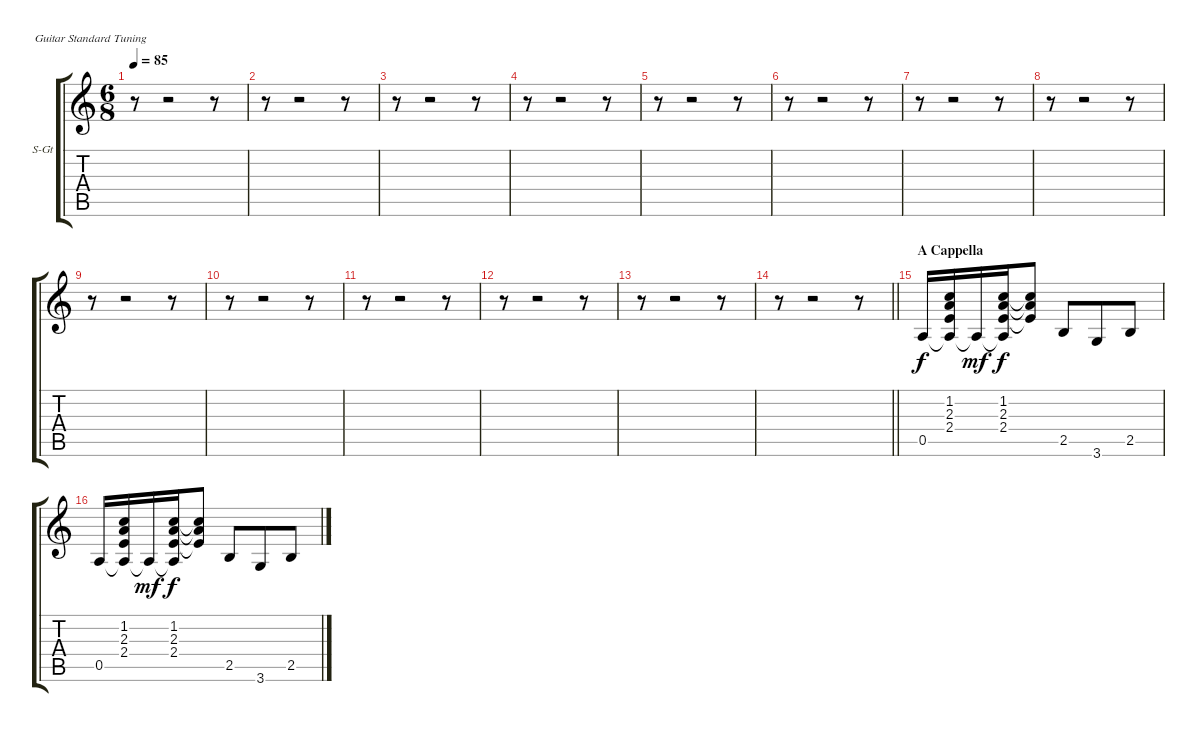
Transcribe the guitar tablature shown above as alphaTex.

\bracketExtendMode groupsimilarinstruments
\firstSystemTrackNameOrientation horizontal
\otherSystemsTrackNameOrientation horizontal
\track ("Acoustic Guitar" "S-Gt") {instrument acousticguitarsteel}
\staff {score tabs}
\tuning (E4 B3 G3 D3 A2 E2)
\ts (6 8)
\tempo 85
\clef g2
\ks c
r.8{dy f} r.2 r.8 |
r.8 r.2 r.8 |
r.8 r.2 r.8 |
r.8 r.2 r.8 |
r.8 r.2 r.8 |
r.8 r.2 r.8 |
r.8 r.2 r.8 |
r.8 r.2 r.8 |
r.8 r.2 r.8 |
r.8 r.2 r.8 |
r.8 r.2 r.8 |
r.8 r.2 r.8 |
r.8 r.2 r.8 |
\barLineRight lightlight
r.8 r.2 r.8 |
\section ("" "A Cappella")
0.5.16 (1.2 2.3 2.4 0.5{t}).16 0.5{t}.16{dy mf} (1.2 2.3 2.4 0.5{t}).16{dy f} (1.2{t} 2.3{t} 2.4{t}).8 2.5.8 3.6.8 2.5.8 |
0.5.16 (1.2 2.3 2.4 0.5{t}).16 0.5{t}.16{dy mf} (1.2 2.3 2.4 0.5{t}).16{dy f} (1.2{t} 2.3{t} 2.4{t}).8 2.5.8 3.6.8 2.5.8
